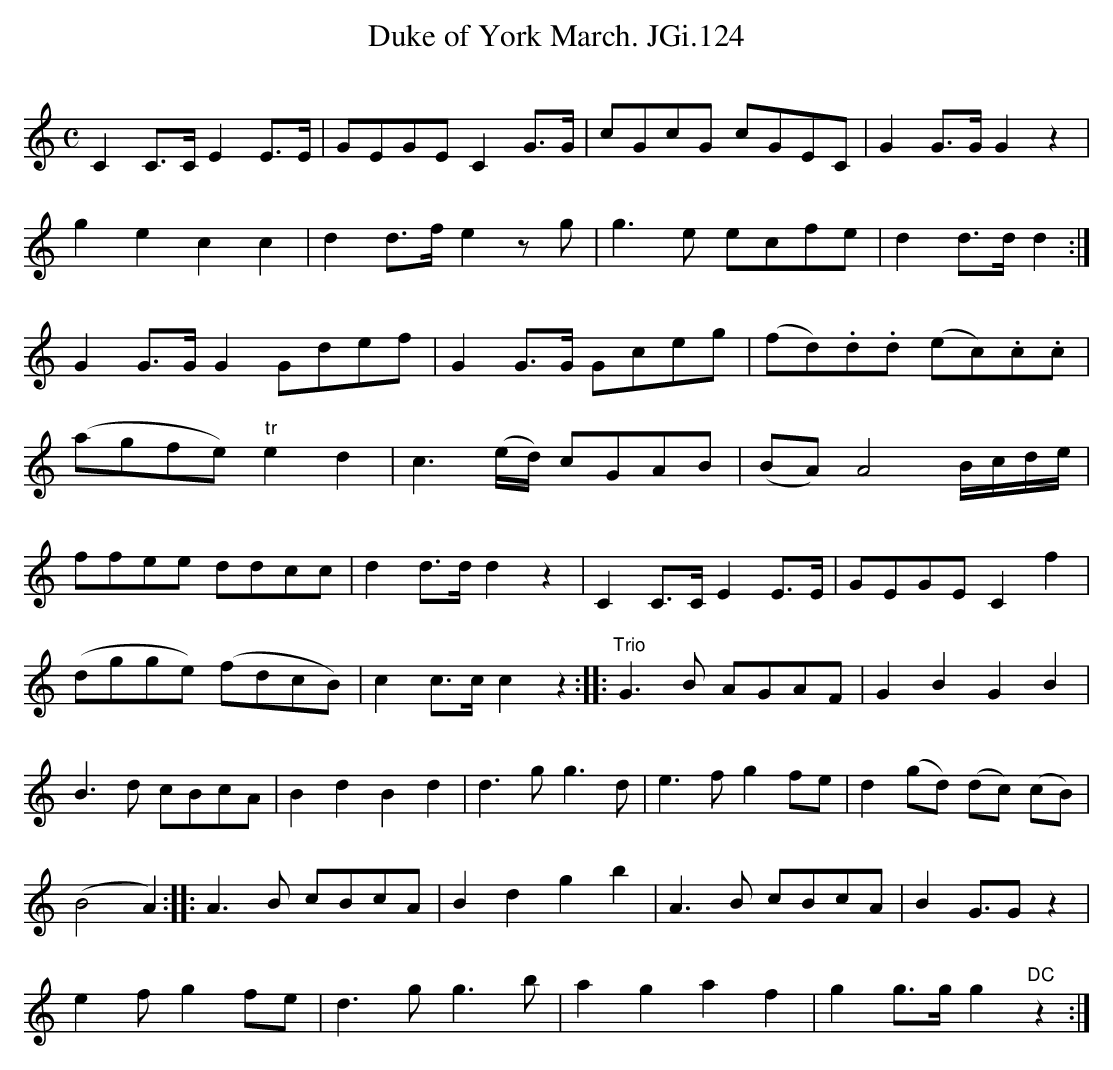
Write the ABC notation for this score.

X:1
T:Duke of York March. JGi.124
M:C
L:1/8
Q:
K:C
C2C>CE2E>E|GEGEC2G>G|cGcG cGEC|G2G>GG2z2|
g2e2c2c2|d2d>fe2zg|g3 e ecfe|d2d>dd2:|
G2G>GG2 Gdef|G2G>G Gceg|(fd).d.d (ec).c.c|
(agfe)"tr"e2d2|c3(e/d/) cGAB|(BA)A4B/c/d/e/|
ffee ddcc|d2d>dd2z2|C2C>CE2E>E|GEGEC2f2|
(dgge) (fdcB)|c2c>cc2z2::"Trio"G3B AGAF|G2B2G2B2|
B3d cBcA|B2d2B2d2|d3gg3d|e3fg2fe|d2(gd) (dc) (cB)|
(B4A2)::A3B cBcA|B2d2g2b2|A3B cBcA|B2G>G2z2|
e2fg2fe|d3gg3b|a2g2a2f2|g2g>gg2"DC"z2:|
